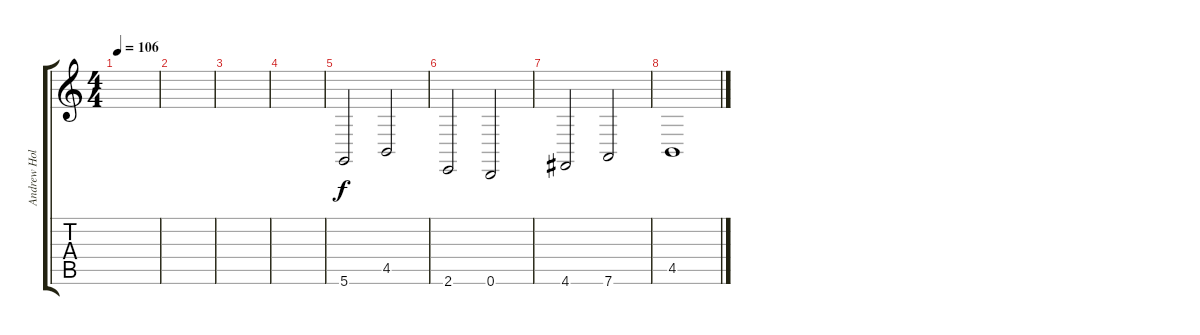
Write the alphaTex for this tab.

\track ("Andrew Holdsworth" "Andrew Hol") {instrument stringensemble1}
\staff {score tabs}
\tuning (D4 A3 F3 C3 G2 D2) {hide}
\ts (4 4)
\tempo 106
\clef g2
\ks c
|
|
|
|
5.6.2 4.5.2 |
2.6.2 0.6.2 |
4.6.2 7.6.2 |
4.5.1
